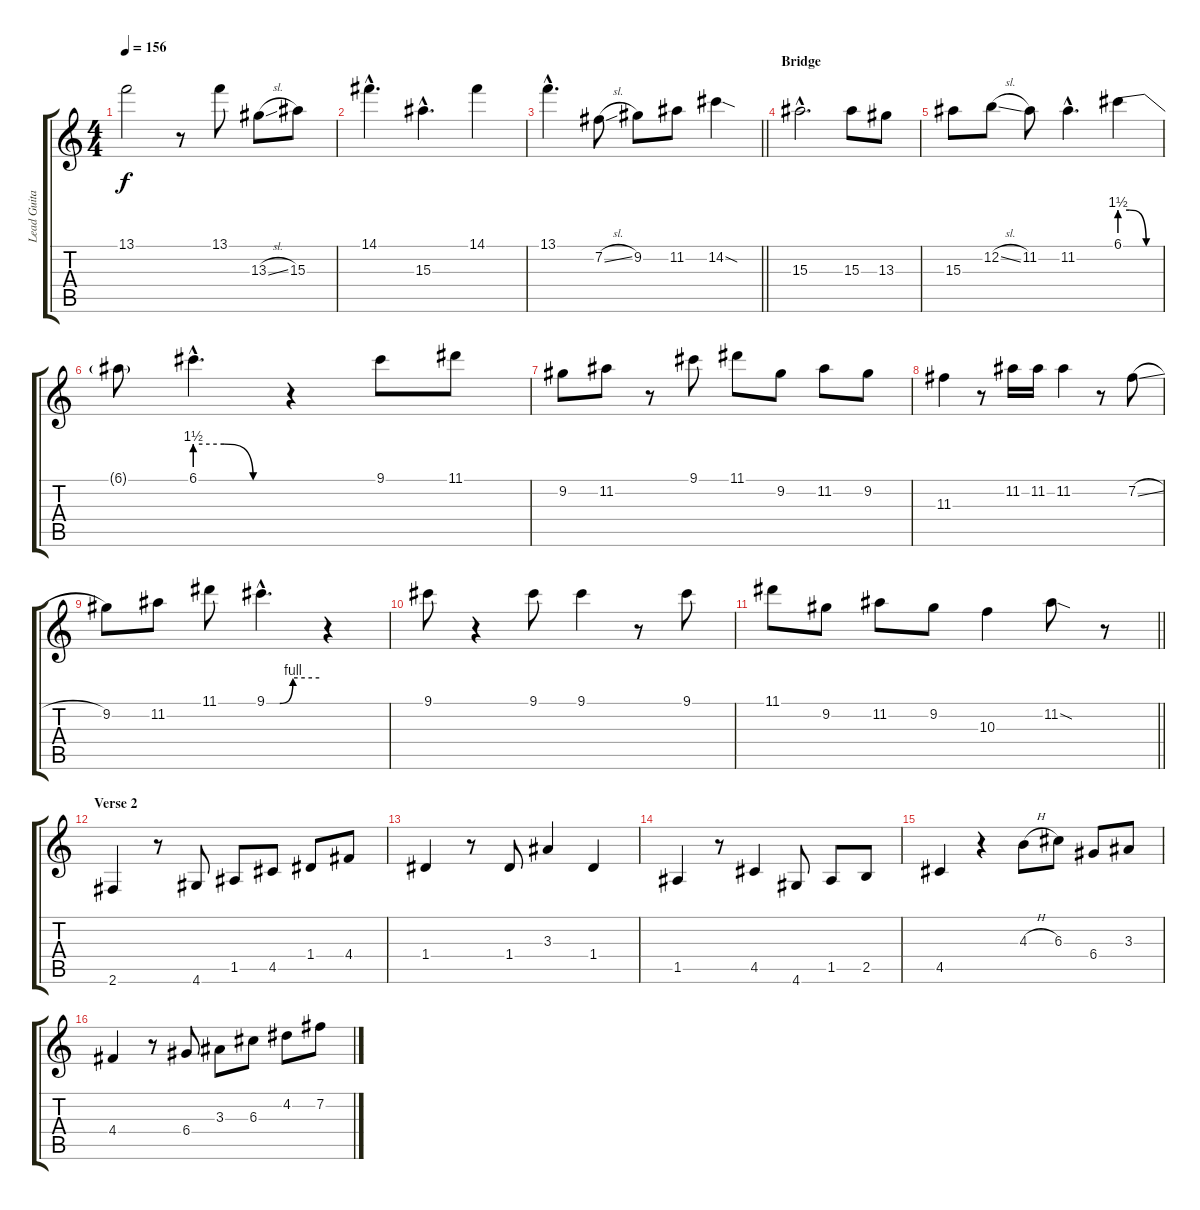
\track ("Lead Guitar" "Lead Guita") {instrument overdrivenguitar}
\staff {score tabs}
\tuning (E4 B3 G3 D3 A2 E2) {hide}
\ts (4 4)
\tempo 156
\clef g2
\ks c
13.1{t}.2{dy f} r.8 13.1.8 13.3{sl}.8 15.3.8 |
14.1{hac}.4{d} 15.3{hac}.4{d} 14.1.4 |
\barLineRight lightlight
13.1{hac}.4{d} 7.2{sl}.8 9.2.8 11.2.8 14.2{sod}.4 |
\section ("" "Bridge")
15.3{hac}.2{d} 15.3.8 13.3.8 |
15.3.8 12.2{sl}.8 11.2.8 11.2{hac}.4{d} 6.1{be (custom 0 6 15 6 40 0 60 0)}.4 |
6.1{t}.8 6.1{be (custom 0 6 15 6 20 6 40 0 60 0) hac}.4{d} r.4 9.1.8 11.1.8 |
9.2.8 11.2.8 r.8 9.1.8 11.1.8 9.2.8 11.2.8 9.2.8 |
11.3.4 r.8 11.2.16 11.2.16 11.2.4 r.8 7.2{sl}.8 |
9.2.8 11.2.8 11.1.8 9.1{be (custom 0 0 15 0 30 4 60 4) hac}.4{d} r.4 |
9.1.8 r.4 9.1.8 9.1.4 r.8 9.1.8 |
\barLineRight lightlight
11.1.8 9.2.8 11.2.8 9.2.8 10.3.4 11.2{sod}.8 r.8 |
\section ("" "Verse 2")
2.6.4 r.8 4.6.8 1.5.8 4.5.8 1.4.8 4.4.8 |
1.4.4 r.8 1.4.8 3.3.4 1.4.4 |
1.5.4 r.8 4.5.4 4.6.8 1.5.8 2.5.8 |
4.5.4 r.4 4.3{h}.8 6.3.8 6.4.8 3.3.8 |
4.4.4 r.8 6.4.8 3.3.8 6.3.8 4.2.8 7.2.8
